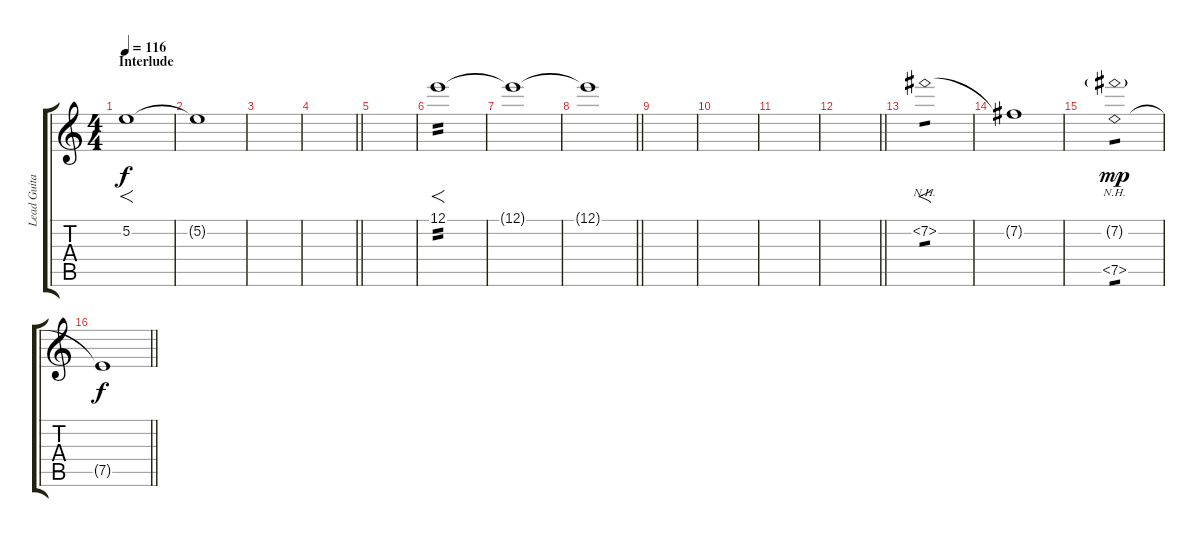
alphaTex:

\track ("Lead Guitar" "Lead Guita") {instrument electricguitarclean}
\staff {score tabs}
\tuning (E4 B3 G3 D3 A2 E2) {hide}
\ts (4 4)
\section ("" "Interlude")
\tempo 116
\clef g2
\ks c
5.2.1{f dy f volume 12} |
5.2{t}.1 |
|
\barLineRight lightlight
|
|
12.1.1{f tp 2} |
12.1{t}.1 |
\barLineRight lightlight
12.1{t}.1 |
|
|
|
\barLineRight lightlight
|
7.2{nh}.1{f tp 1 instrument overdrivenguitar} |
7.2{t}.1 |
(7.2{nh g} 7.5{nh}).1{tp 1 dy mp} |
\barLineRight lightlight
7.5{t}.1{dy f}
